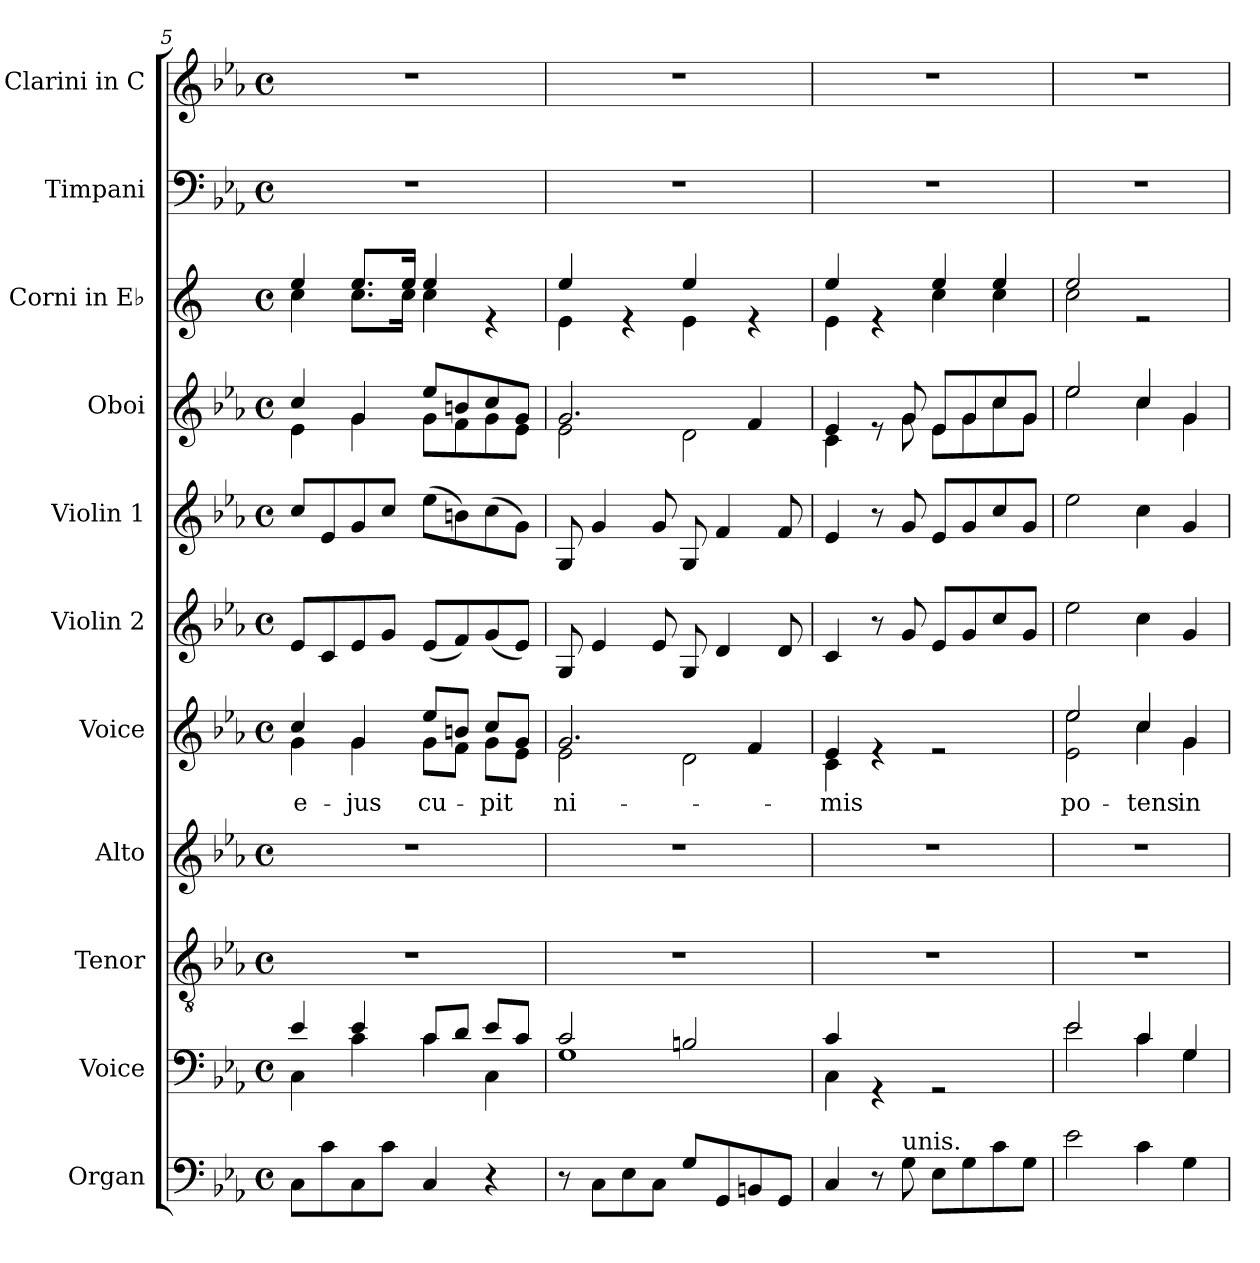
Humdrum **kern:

**kern	**kern	**kern	**kern	**kern	**text	**kern	**kern	**kern	**kern	**kern	**kern
*part11	*part10	*part9	*part8	*part7	*part7	*part6	*part5	*part4	*part3	*part2	*part1
*staff11	*staff10	*staff9	*staff8	*staff7	*staff7	*staff6	*staff5	*staff4	*staff3	*staff2	*staff1
*I"Organ	*I"Voice	*I"Tenor	*I"Alto	*I"Voice	*	*I"Violin 2	*I"Violin 1	*I"Oboi	*I"Corni in E♭	*I"Timpani	*I"Clarini in C
*	*	*	*I'A	*	*	*I'Vln	*I'Vln	*I'O	*I'C	*I'P	*
!!LO:PB:g=z
*clefF4	*clefF4	*clefGv2	*clefG2	*clefG2	*	*clefG2	*clefG2	*clefG2	*clefG2	*clefF4	*clefG2
*	*	*	*	*	*	*	*	*	*ITrd4c7	*	*
*k[b-e-a-]	*k[b-e-a-]	*k[b-e-a-]	*k[b-e-a-]	*k[b-e-a-]	*	*k[b-e-a-]	*k[b-e-a-]	*k[b-e-a-]	*k[b-]	*k[b-e-a-]	*k[b-e-a-]
*M4/4	*M4/4	*M4/4	*M4/4	*M4/4	*	*M4/4	*M4/4	*M4/4	*M4/4	*M4/4	*M4/4
*met(c)	*met(c)	*met(c)	*met(c)	*met(c)	*	*met(c)	*met(c)	*met(c)	*met(c)	*met(c)	*met(c)
=5	=5	=5	=5	=5	=5	=5	=5	=5	=5	=5	=5
*	*^	*	*	*	*	*	*	*	*	*	*
!	!	!	!	!	!	!LO:LY:b	!	!	!	!	!	!
*	*	*	*	*	*^	*	*	*	*^	*^	*	*
8C\L	4e-/	4C\	1r	1r	4cc/	4g\	e-	8e-/L	8cc/L	4cc/	4e-\	4a/	4f\	1r	1r
8c\	.	.	.	.	.	.	.	8c/	8e-/	.	.	.	.	.	.
!	!	!	!	!	!	!	!LO:LY:b	!	!	!	!	!	!	!	!
8C\	4e-/	4c\	.	.	4g/	4g\	-jus	8e-/	8g/	4g/	4g\	8.a/L	8.f\L	.	.
8c\J	.	.	.	.	.	.	.	8g/J	8cc/J	.	.	.	.	.	.
.	.	.	.	.	.	.	.	.	.	.	.	16a/Jk	16f\Jk	.	.
!	!	!	!	!	!	!	!LO:LY:b	!	!	!	!	!	!	!	!
4C/	8c/L	4c\	.	.	8ee-/L	8g\L	cu-	(8e-/L	(8ee-\L	8ee-/L	8g\L	4a/	4f\	.	.
.	8d/J	.	.	.	8bn/J	8f\J	.	8f/)	8bn\)	8bn/	8f\	.	.	.	.
!	!	!	!	!	!	!	!LO:LY:b	!	!	!	!	!	!	!	!
4r	8e-/L	4C\	.	.	8cc/L	8g\L	-pit	(8g/	(8cc\	8cc/	8g\	4re	4ryy	.	.
.	8c/J	.	.	.	8g/J	8e-\J	.	8e-/J)	8g\J)	8g/J	8e-\J	.	.	.	.
=6	=6	=6	=6	=6	=6	=6	=6	=6	=6	=6	=6	=6	=6	=6	=6
!	!	!	!	!	!	!	!LO:LY:b	!	!	!	!	!	!	!	!
8r	2c/	1G	1r	1r	2.g/	2e-\	ni-	8G/	8G/	2.g/	2e-\	4a/	4A\	1r	1r
8C\L	.	.	.	.	.	.	.	4e-/	4g/	.	.	.	.	.	.
8E-\	.	.	.	.	.	.	.	.	.	.	.	4re	4ryy	.	.
8C\J	.	.	.	.	.	.	.	8e-/	8g/	.	.	.	.	.	.
8G/L	2Bn/	.	.	.	.	2d\	.	8G/	8G/	.	2d\	4a/	4A\	.	.
8GG/	.	.	.	.	.	.	.	4d/	4f/	.	.	.	.	.	.
8BBn/	.	.	.	.	4f/	.	.	.	.	4f/	.	4re	4ryy	.	.
8GG/J	.	.	.	.	.	.	.	8d/	8f/	.	.	.	.	.	.
=7	=7	=7	=7	=7	=7	=7	=7	=7	=7	=7	=7	=7	=7	=7	=7
!	!	!	!	!	!	!	!LO:LY:b	!	!	!	!	!	!	!	!
4C/	4c/	4C\	1r	1r	4e-/	4c\	-mis	4c/	4e-/	4e-/	4c\	4a/	4A\	1r	1r
8r	4rGG	2.ryy	.	.	4re	2.ryy	.	8r	8r	8re	8ryy	4re	4ryy	.	.
!LO:TX:a:t=unis.	!	!	!	!	!	!	!	!	!	!	!	!	!	!	!
8G\	.	.	.	.	.	.	.	8g/	8g/	8g/	8g\	.	.	.	.
8E-\L	2rGG	.	.	.	2re	.	.	8e-/L	8e-/L	8e-/L	8e-\L	4a/	4f\	.	.
8G\	.	.	.	.	.	.	.	8g/	8g/	8g/	8g\	.	.	.	.
8c\	.	.	.	.	.	.	.	8cc/	8cc/	8cc/	8cc\	4a/	4f\	.	.
8G\J	.	.	.	.	.	.	.	8g/J	8g/J	8g/J	8g\J	.	.	.	.
=8	=8	=8	=8	=8	=8	=8	=8	=8	=8	=8	=8	=8	=8	=8	=8
!	!	!	!	!	!	!	!LO:LY:b	!	!	!	!	!	!	!	!
2e-\	2e-/	2e-\	1r	1r	2ee-/	2e-\ 2ee-\	po-	2ee-\	2ee-\	2ee-/	2ee-\	2a/	2f\	1r	1r
!	!	!	!	!	!	!	!LO:LY:b	!	!	!	!	!	!	!	!
4c\	4c/	4c\	.	.	4cc/	4cc\	-tens	4cc\	4cc\	4cc/	4cc\	2re	2ryy	.	.
!	!	!	!	!	!	!	!LO:LY:b	!	!	!	!	!	!	!	!
4G\	4G/	4G\	.	.	4g/	4g\	in	4g/	4g/	4g/	4g\	.	.	.	.
*	*	*	*	*	*	*	*	*	*	*v	*v	*	*	*	*
*	*v	*v	*	*	*v	*v	*	*	*	*	*v	*v	*	*
=	=	=	=	=	=	=	=	=	=	=	=
*-	*-	*-	*-	*-	*-	*-	*-	*-	*-	*-	*-
